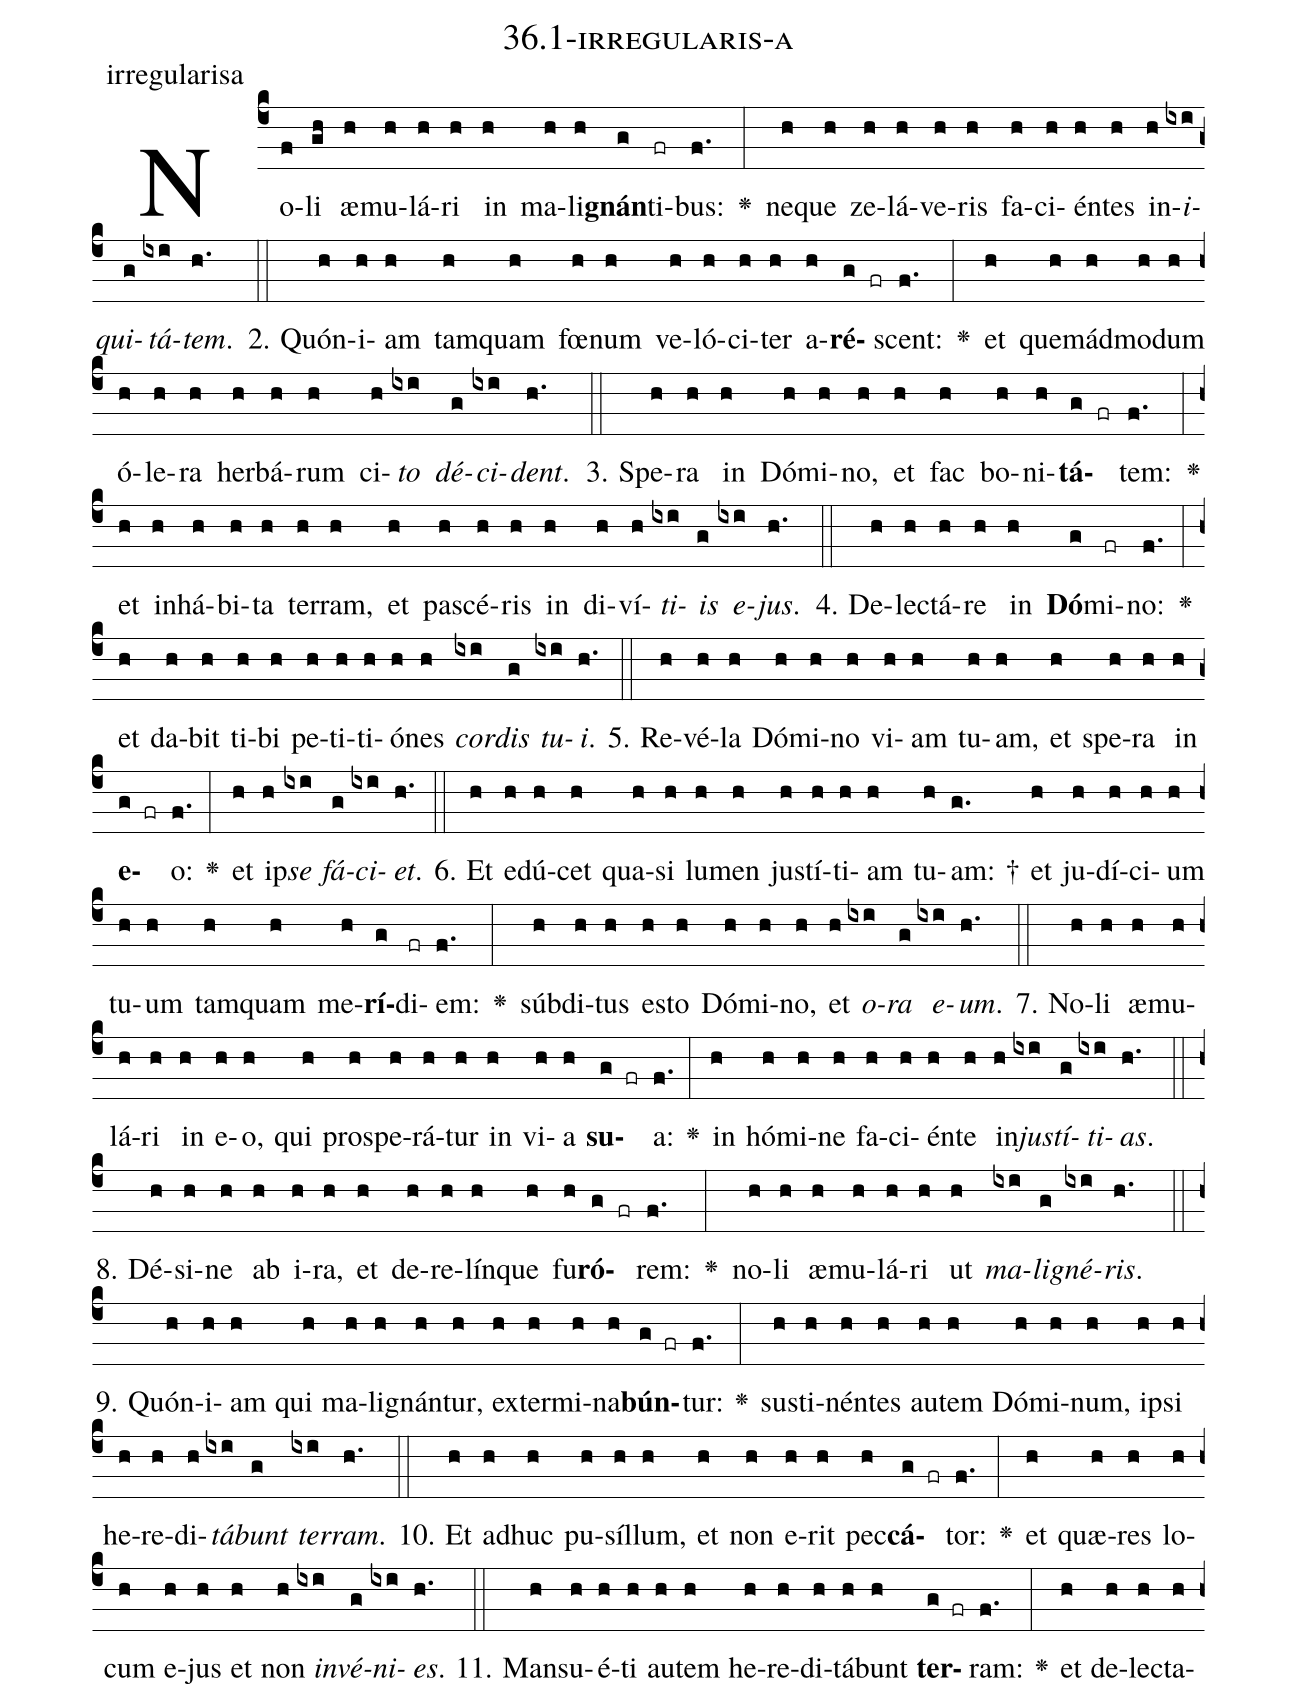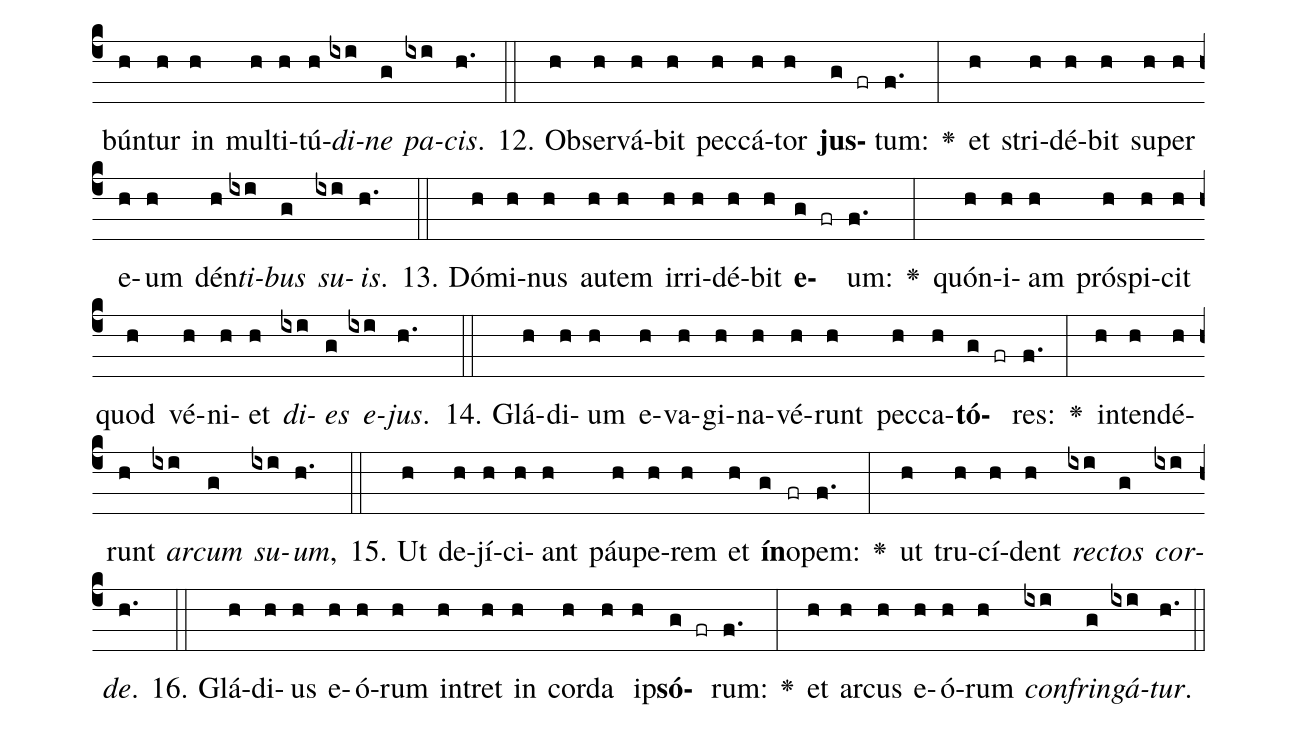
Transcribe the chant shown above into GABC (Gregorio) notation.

name: 36.1-irregularis-a;
annotation: irregularisa;
%%
(c4)No(f)li(gh) æ(h)mu(h)lá(h)ri(h) in(h) ma(h)li(h)<b>gnán</b>(g)ti(fr)bus:(f.) <v>\greheightstar</v>(:) ne(h)que(h) ze(h)lá(h)ve(h)ris(h) fa(h)ci(h)én(h)tes(h) in(h)<i>i</i>(ixi)<i>qui</i>(g)<i>tá</i>(ixi)<i>tem</i>.(h.) (::)
2. Quón(h)i(h)am(h) tam(h)quam(h) fœ(h)num(h) ve(h)ló(h)ci(h)ter(h) a(h)<b>ré</b>(g fr)scent:(f.) <v>\greheightstar</v>(:) et(h) quem(h)ád(h)mo(h)dum(h) ó(h)le(h)ra(h) her(h)bá(h)rum(h) ci(h)<i>to</i>(ixi) <i>dé</i>(g)<i>ci</i>(ixi)<i>dent</i>.(h.) (::)
3. Spe(h)ra(h) in(h) Dó(h)mi(h)no,(h) et(h) fac(h) bo(h)ni(h)<b>tá</b>(g fr)tem:(f.) <v>\greheightstar</v>(:) et(h) in(h)há(h)bi(h)ta(h) ter(h)ram,(h) et(h) pa(h)scé(h)ris(h) in(h) di(h)ví(h)<i>ti</i>(ixi)<i>is</i>(g) <i>e</i>(ixi)<i>jus</i>.(h.) (::)
4. De(h)lec(h)tá(h)re(h) in(h) <b>Dó</b>(g)mi(fr)no:(f.) <v>\greheightstar</v>(:) et(h) da(h)bit(h) ti(h)bi(h) pe(h)ti(h)ti(h)ó(h)nes(h) <i>cor</i>(ixi)<i>dis</i>(g) <i>tu</i>(ixi)<i>i</i>.(h.) (::)
5. Re(h)vé(h)la(h) Dó(h)mi(h)no(h) vi(h)am(h) tu(h)am,(h) et(h) spe(h)ra(h) in(h) <b>e</b>(g fr)o:(f.) <v>\greheightstar</v>(:) et(h) ip(h)<i>se</i>(ixi) <i>fá</i>(g)<i>ci</i>(ixi)<i>et</i>.(h.) (::)
6. Et(h) e(h)dú(h)cet(h) qua(h)si(h) lu(h)men(h) jus(h)tí(h)ti(h)am(h) tu(h)am: †(g.) et(h) ju(h)dí(h)ci(h)um(h) tu(h)um(h) tam(h)quam(h) me(h)<b>rí</b>(g)di(fr)em:(f.) <v>\greheightstar</v>(:) súb(h)di(h)tus(h) es(h)to(h) Dó(h)mi(h)no,(h) et(h) <i>o</i>(ixi)<i>ra</i>(g) <i>e</i>(ixi)<i>um</i>.(h.) (::)
7. No(h)li(h) æ(h)mu(h)lá(h)ri(h) in(h) e(h)o,(h) qui(h) pro(h)spe(h)rá(h)tur(h) in(h) vi(h)a(h) <b>su</b>(g fr)a:(f.) <v>\greheightstar</v>(:) in(h) hó(h)mi(h)ne(h) fa(h)ci(h)én(h)te(h) in(h)<i>jus</i>(ixi)<i>tí</i>(g)<i>ti</i>(ixi)<i>as</i>.(h.) (::)
8. Dé(h)si(h)ne(h) ab(h) i(h)ra,(h) et(h) de(h)re(h)lín(h)que(h) fu(h)<b>ró</b>(g fr)rem:(f.) <v>\greheightstar</v>(:) no(h)li(h) æ(h)mu(h)lá(h)ri(h) ut(h) <i>ma</i>(ixi)<i>li</i>(g)<i>gné</i>(ixi)<i>ris</i>.(h.) (::)
9. Quón(h)i(h)am(h) qui(h) ma(h)li(h)gnán(h)tur,(h) ex(h)ter(h)mi(h)na(h)<b>bún</b>(g fr)tur:(f.) <v>\greheightstar</v>(:) sus(h)ti(h)nén(h)tes(h) au(h)tem(h) Dó(h)mi(h)num,(h) ip(h)si(h) he(h)re(h)di(h)<i>tá</i>(ixi)<i>bunt</i>(g) <i>ter</i>(ixi)<i>ram</i>.(h.) (::)
10. Et(h) ad(h)huc(h) pu(h)síl(h)lum,(h) et(h) non(h) e(h)rit(h) pec(h)<b>cá</b>(g fr)tor:(f.) <v>\greheightstar</v>(:) et(h) quæ(h)res(h) lo(h)cum(h) e(h)jus(h) et(h) non(h) <i>in</i>(ixi)<i>vé</i>(g)<i>ni</i>(ixi)<i>es</i>.(h.) (::)
11. Man(h)su(h)é(h)ti(h) au(h)tem(h) he(h)re(h)di(h)tá(h)bunt(h) <b>ter</b>(g fr)ram:(f.) <v>\greheightstar</v>(:) et(h) de(h)lec(h)ta(h)bún(h)tur(h) in(h) mul(h)ti(h)tú(h)<i>di</i>(ixi)<i>ne</i>(g) <i>pa</i>(ixi)<i>cis</i>.(h.) (::)
12. Ob(h)ser(h)vá(h)bit(h) pec(h)cá(h)tor(h) <b>jus</b>(g fr)tum:(f.) <v>\greheightstar</v>(:) et(h) stri(h)dé(h)bit(h) su(h)per(h) e(h)um(h) dén(h)<i>ti</i>(ixi)<i>bus</i>(g) <i>su</i>(ixi)<i>is</i>.(h.) (::)
13. Dó(h)mi(h)nus(h) au(h)tem(h) ir(h)ri(h)dé(h)bit(h) <b>e</b>(g fr)um:(f.) <v>\greheightstar</v>(:) quón(h)i(h)am(h) pró(h)spi(h)cit(h) quod(h) vé(h)ni(h)et(h) <i>di</i>(ixi)<i>es</i>(g) <i>e</i>(ixi)<i>jus</i>.(h.) (::)
14. Glá(h)di(h)um(h) e(h)va(h)gi(h)na(h)vé(h)runt(h) pec(h)ca(h)<b>tó</b>(g fr)res:(f.) <v>\greheightstar</v>(:) in(h)ten(h)dé(h)runt(h) <i>ar</i>(ixi)<i>cum</i>(g) <i>su</i>(ixi)<i>um</i>,(h.) (::)
15. Ut(h) de(h)jí(h)ci(h)ant(h) páu(h)pe(h)rem(h) et(h) <b>ín</b>(g)o(fr)pem:(f.) <v>\greheightstar</v>(:) ut(h) tru(h)cí(h)dent(h) <i>rec</i>(ixi)<i>tos</i>(g) <i>cor</i>(ixi)<i>de</i>.(h.) (::)
16. Glá(h)di(h)us(h) e(h)ó(h)rum(h) in(h)tret(h) in(h) cor(h)da(h) ip(h)<b>só</b>(g fr)rum:(f.) <v>\greheightstar</v>(:) et(h) ar(h)cus(h) e(h)ó(h)rum(h) <i>con</i>(ixi)<i>frin</i>(g)<i>gá</i>(ixi)<i>tur</i>.(h.) (::)
